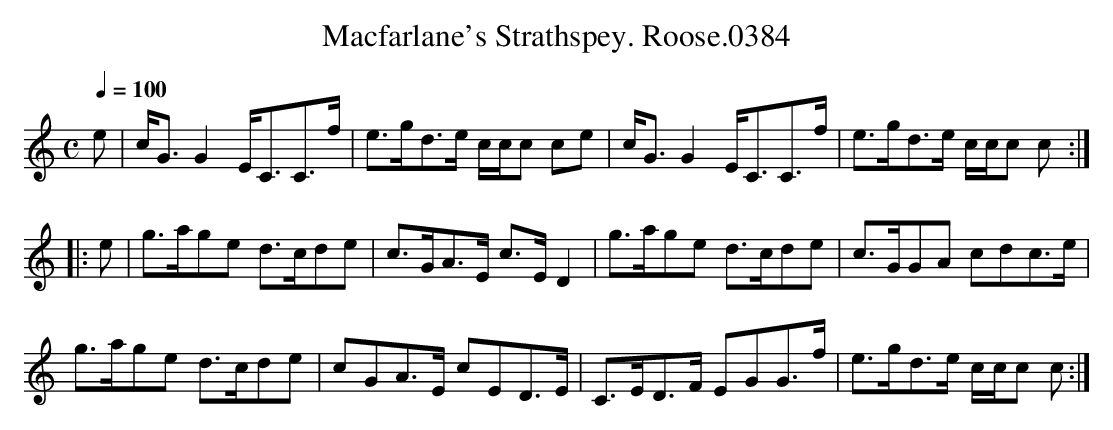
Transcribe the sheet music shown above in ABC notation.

X:1
T:Macfarlane's Strathspey. Roose.0384
M:C
L:1/8
Q:1/4=100
K:C
e|c<G G2 E<CC>f|e>gd>e c/c/c ce|c<G G2 E<CC>f|e>gd>e c/c/c c:|
|:e|g>age d>cde|c>GA>E c>E D2|g>age d>cde|c>GGA cdc>e|
g>age d>cde|cGA>E cED>E|C>ED>F EGG>f|e>gd>e c/c/c c:|]
